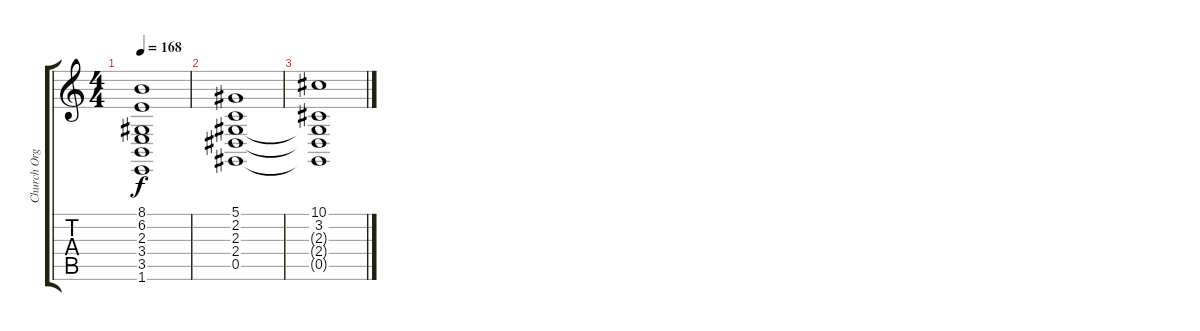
\track ("Church Organ" "Church Org") {instrument churchorgan}
\staff {score tabs}
\tuning (Eb4 Bb3 Gb3 Db3 Ab2 Eb2) {hide}
\ts (4 4)
\tempo 168
\clef g2
\ks c
(8.1{t} 6.2{t} 2.3{t} 3.4{t} 3.5{t} 1.6{t}).1{dy f} |
(5.1 2.2 2.3 2.4 0.5).1 |
(10.1 3.2 2.3{t} 2.4{t} 0.5{t}).1
